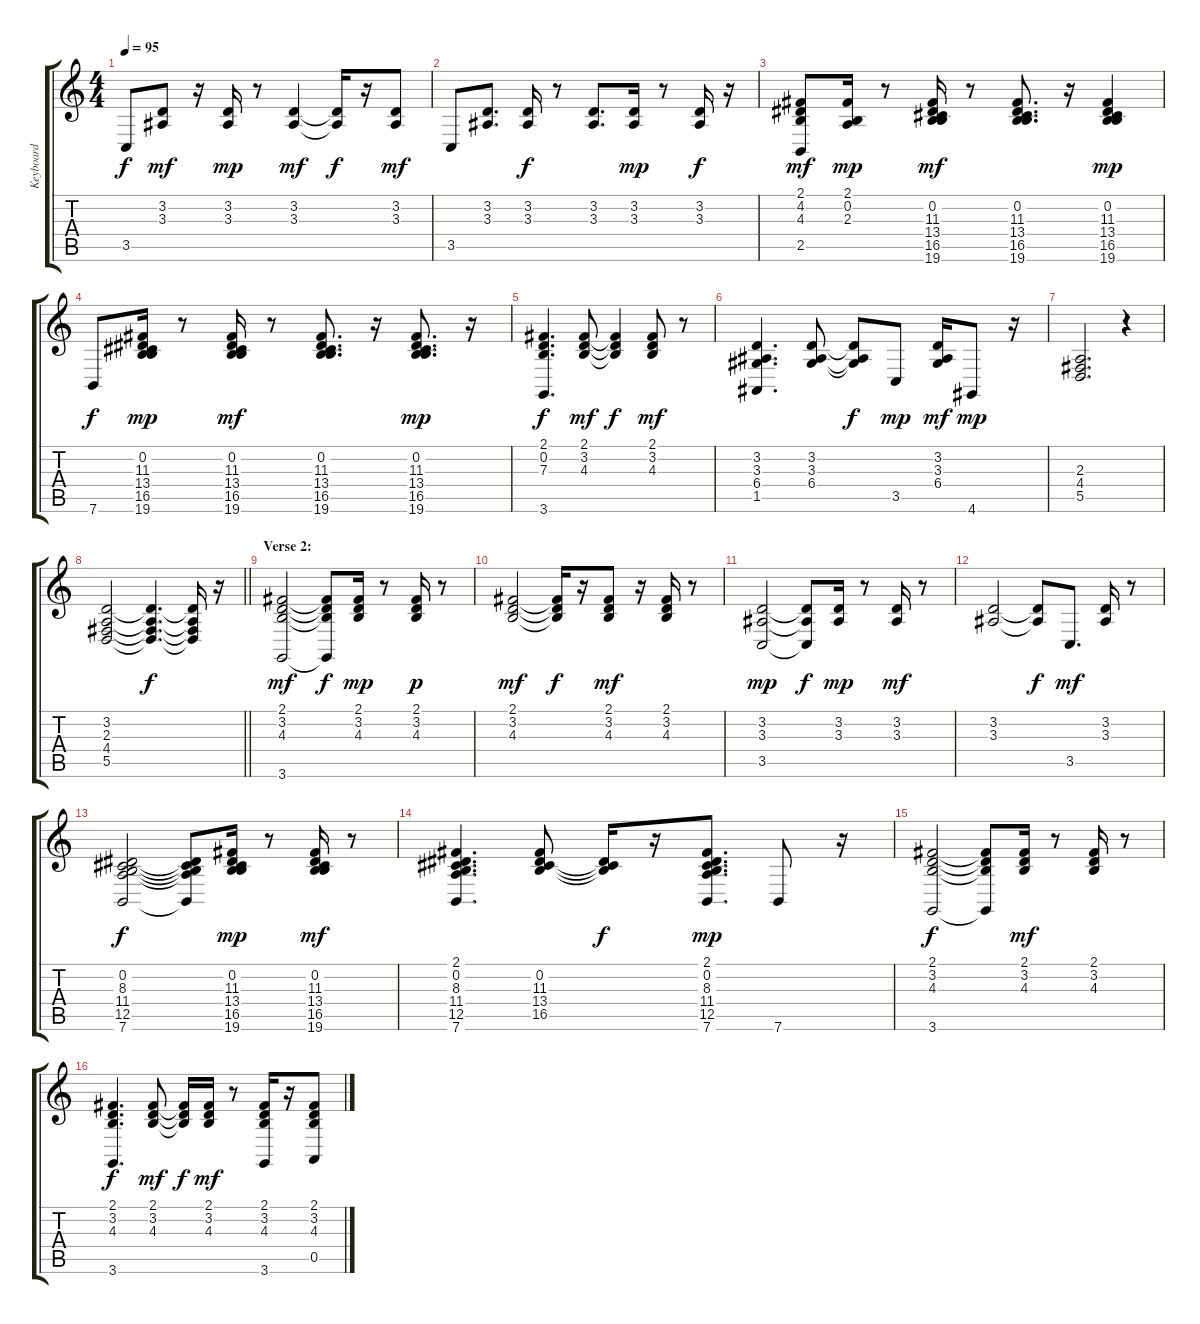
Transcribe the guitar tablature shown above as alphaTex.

\track ("Keyboard" "Keyboard") {instrument electricpiano1}
\staff {score tabs}
\tuning (E4 B3 G3 D3 A2 E2) {hide}
\ts (4 4)
\tempo 95
\clef g2
\ks c
3.5.8{dy f} (3.2 3.3).8{dy mf} r.16 (3.2 3.3).16{dy mp} r.8 (3.2 3.3).4{dy mf} (3.2{t} 3.3{t}).16{dy f} r.16 (3.2 3.3).8{dy mf} |
3.5.8 (3.2 3.3).8{d} (3.2 3.3).16{dy f} r.8 (3.2 3.3).8{d} (3.2 3.3).16{dy mp} r.8 (3.2 3.3).16{dy f} r.16 |
(2.1 4.2 4.3 2.5).8{dy mf} (2.1 0.2 2.3).16{dy mp} r.8 (0.2 11.3 13.4 16.5 19.6).16{dy mf} r.8 (0.2 11.3 13.4 16.5 19.6).8{d} r.16 (0.2 11.3 13.4 16.5 19.6).4{dy mp} |
7.6.8{dy f} (0.2 11.3 13.4 16.5 19.6).16{dy mp} r.8 (0.2 11.3 13.4 16.5 19.6).16{dy mf} r.8 (0.2 11.3 13.4 16.5 19.6).8{d} r.16 (0.2 11.3 13.4 16.5 19.6).8{d dy mp} r.16 |
(2.1 0.2 7.3 3.6).4{d dy f} (2.1 3.2 4.3).8{dy mf} (2.1{t} 3.2{t} 4.3{t}).4{dy f} (2.1 3.2 4.3).8{dy mf} r.8 |
(3.2 3.3 6.4 1.5).4{d} (3.2 3.3 6.4).8 (3.2{t} 3.3{t} 6.4{t}).8{dy f} 3.5.8{dy mp} (3.2 3.3 6.4).16{dy mf} 4.6.8{dy mp} r.16 |
(2.3 4.4 5.5).2{d} r.4 |
\barLineRight lightlight
(3.2 2.3 4.4 5.5).2 (3.2{t} 2.3{t} 4.4{t} 5.5{t}).4{d dy f} (3.2{t} 2.3{t} 4.4{t} 5.5{t}).16 r.16 |
\section ("" "Verse 2:")
(2.1 3.2 4.3 3.6).2{dy mf} (2.1{t} 3.2{t} 4.3{t} 3.6{t}).8{dy f} (2.1 3.2 4.3).16{dy mp} r.8 (2.1 3.2 4.3).16{dy p} r.8 |
(2.1 3.2 4.3).2{dy mf} (2.1{t} 3.2{t} 4.3{t}).16{dy f} r.16 (2.1 3.2 4.3).8{dy mf} r.16 (2.1 3.2 4.3).16 r.8 |
(3.2 3.3 3.5).2{dy mp} (3.2{t} 3.3{t} 3.5{t}).8{dy f} (3.2 3.3).16{dy mp} r.8 (3.2 3.3).16{dy mf} r.8 |
(3.2 3.3).2 (3.2{t} 3.3{t}).8{dy f} 3.5.8{d dy mf} (3.2 3.3).16 r.8 |
(0.2 8.3 11.4 12.5 7.6).2{dy f} (0.2{t} 8.3{t} 11.4{t} 12.5{t} 7.6{t}).8 (0.2 11.3 13.4 16.5 19.6).16{dy mp} r.8 (0.2 11.3 13.4 16.5 19.6).16{dy mf} r.8 |
(2.1 0.2 8.3 11.4 12.5 7.6).4{d} (0.2 11.3 13.4 16.5).8 (0.2{t} 13.4{t} 16.5{t}).16{dy f} r.16 (2.1 0.2 8.3 11.4 12.5 7.6).8{d dy mp} 7.6.8 r.16 |
(2.1 3.2 4.3 3.6).2{dy f} (2.1{t} 3.2{t} 4.3{t} 3.6{t}).8 (2.1 3.2 4.3).16{dy mf} r.8 (2.1 3.2 4.3).16 r.8 |
(2.1 3.2 4.3 3.6).4{d dy f} (2.1 3.2 4.3).8{dy mf} (2.1{t} 3.2{t} 4.3{t}).16{dy f} (2.1 3.2 4.3).16{dy mf} r.8 (2.1 3.2 4.3 3.6).16 r.16 (2.1 3.2 4.3 0.5).8
